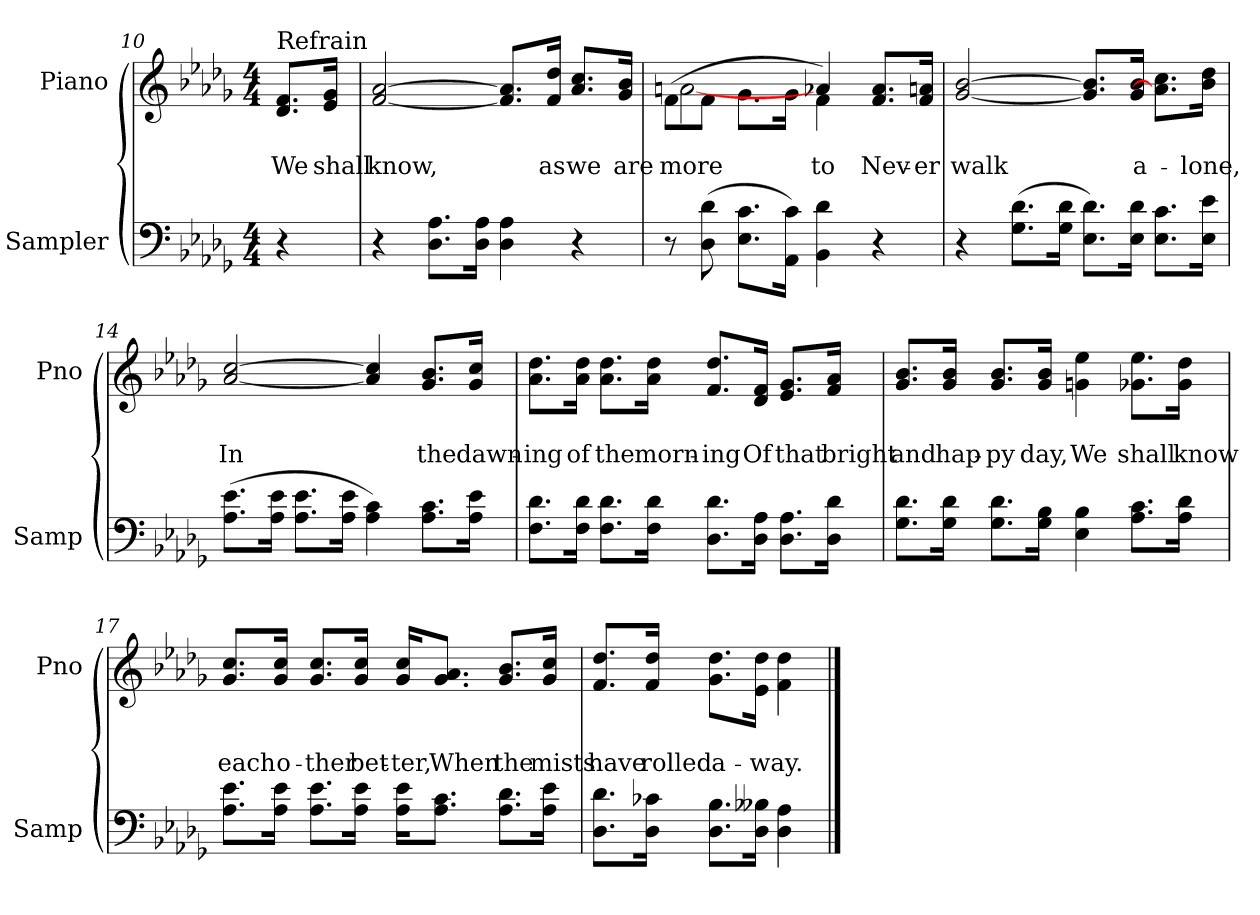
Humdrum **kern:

**kern	**kern	**text	**text
*part2	*part1	*part1	*part1
*staff2	*staff1	*staff1	*staff1
*I"Sampler	*I"Piano	*	*
*I'Samp	*I'Pno	*	*
*clefF4	*clefG2	*	*
*k[b-e-a-d-g-]	*k[b-e-a-d-g-]	*	*
*D-:	*D-:	*	*
*M4/4	*M4/4	*	*
=10	=10	=10	=10
!	!LO:TX:t=Refrain	!	!
4r	8.d-/ 8.f/L	.	We
.	16e-/ 16g-/Jk	.	shall
=11	=11	=11	=11
4r	[2f/ [2a-/	.	know,
8.D-\ 8.A-\L	.	.	.
16D-\ 16A-\Jk	.	.	.
4D-\ 4A-\	8.f]/ 8.a-]/L	.	.
.	16f/ 16dd-/Jk	.	as
4r	8.a-/ 8.cc/L	.	we
.	16g-/ 16b-/Jk	.	are
=12	=12	=12	=12
*	*^	*	*
8r	(8f\L	[2a	.	more
(8D-\ 8d-\	8f\J	.	.	.
8.E-\ 8.c\L	8.g-\L	.	.	.
16AA-\ 16c\Jk)	16g-\Jk	.	.	.
4BB-\ 4d-\	4a-/)	4f	.	to
4r	8.f/ 8.a-/L	4ryy	.	Nev-
.	16f/ 16an/Jk	.	.	-er
*	*v	*v	*	*
=13	=13	=13	=13
4r	[2g-/ [2b-/	.	walk
(8.G-\ 8.d-\L	.	.	.
16G-\ 16d-\Jk	.	.	.
8.E-\ 8.d-\L)	8.g-]/ 8.b-]/L	.	.
16E-\ 16d-\Jk	16g-/ 16b-/Jk	.	a-
8.E-\ 8.c\L	8.a]\ 8.cc\L	.	.
16E-\ 16e-\Jk	16b-\ 16dd-\Jk	.	-lone,
=14	=14	=14	=14
(8.A-\ 8.e-\L	[2a-/ [2cc/	.	In
16A-\ 16e-\Jk	.	.	.
8.A-\ 8.e-\L	.	.	.
16A-\ 16e-\Jk	.	.	.
4A-\ 4c\)	4a-/] 4cc/]	.	.
8.A-\ 8.c\L	8.g-/ 8.b-/L	.	the
16A-\ 16e-\Jk	16g-/ 16cc/Jk	.	dawn-
=15	=15	=15	=15
8.F\ 8.d-\L	8.a-\ 8.dd-\L	.	-ing
16F\ 16d-\Jk	16a-\ 16dd-\Jk	.	of
8.F\ 8.d-\L	8.a-\ 8.dd-\L	.	the
16F\ 16d-\Jk	16a-\ 16dd-\Jk	.	morn-
8.D-\ 8.d-\L	8.f/ 8.dd-/L	.	-ing
16D-\ 16A-\Jk	16d-/ 16f/Jk	.	Of
8.D-\ 8.A-\L	8.e-/ 8.g-/L	.	that
16D-\ 16d-\Jk	16f/ 16a-/Jk	.	bright
=16	=16	=16	=16
8.G-\ 8.d-\L	8.g-/ 8.b-/L	.	and
16G-\ 16d-\Jk	16g-/ 16b-/Jk	.	hap-
8.G-\ 8.d-\L	8.g-/ 8.b-/L	.	-py
16G-\ 16B-\Jk	16g-/ 16b-/Jk	.	day,
4E-\ 4B-\	4gn\ 4ee-\	.	We
8.A-\ 8.c\L	8.g-X\ 8.ee-\L	.	shall
16A-\ 16d-\Jk	16g-\ 16dd-\Jk	.	know
=17	=17	=17	=17
8.A-\ 8.e-\L	8.g-/ 8.cc/L	.	each
16A-\ 16e-\Jk	16g-/ 16cc/Jk	.	o-
8.A-\ 8.e-\L	8.g-/ 8.cc/L	.	-ther
16A-\ 16e-\Jk	16g-/ 16cc/Jk	.	bet-
16A-\ 16e-\KL	16g-/ 16cc/KL	.	-ter,
8.A-\ 8.c\J	8.g-/ 8.a-/J	.	When
8.A-\ 8.d-\L	8.g-/ 8.b-/L	.	the
16A-\ 16e-\Jk	16g-/ 16cc/Jk	.	mists
=18	=18	=18	=18
8.D-\ 8.d-\L	8.f/ 8.dd-/L	.	have
16D-\ 16c-X\Jk	16f/ 16dd-/Jk	.	rolled
8.D-\ 8.B-\L	8.g-\ 8.dd-\L	.	a-
16D-\ 16B--X\Jk	16e-\ 16dd-\Jk	.	-way.
4D-\ 4A-\	4f\ 4dd-\	.	.
==	==	==	==
*-	*-	*-	*-
